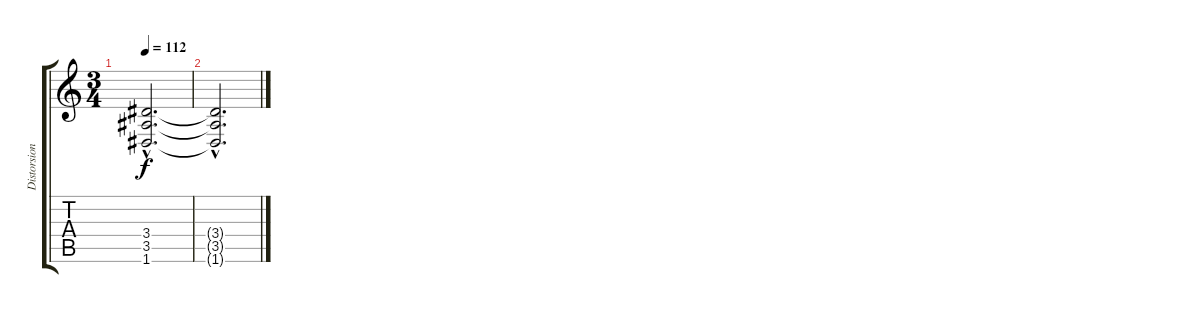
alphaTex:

\track ("Distorsion Guitar 1" "Distorsion") {instrument overdrivenguitar}
\staff {score tabs}
\tuning (D4 A3 F3 C3 G2 D2) {hide}
\ts (3 4)
\tempo 112
\clef g2
\ks c
(3.4{hac} 3.5{hac} 1.6{hac}).2{d dy f} |
(3.4{hac t} 3.5{hac t} 1.6{hac t}).2{d}
